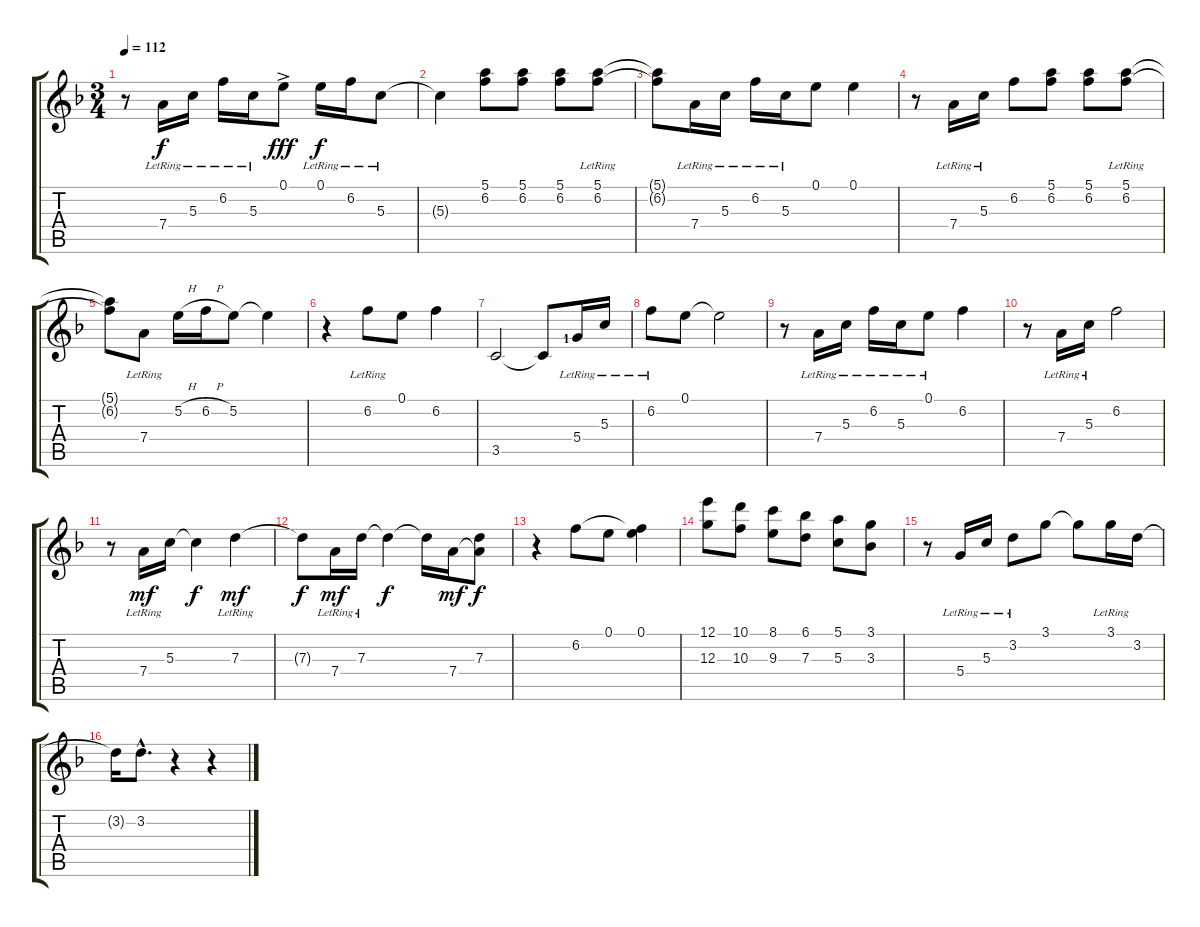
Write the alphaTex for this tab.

\track "" {instrument acousticguitarsteel}
\staff {score tabs}
\tuning (E4 B3 G3 D3 A2 D2) {hide}
\ts (3 4)
\tempo 112
\clef g2
\ks dminor
r.8{dy f} 7.4{lr}.16 5.3{lr}.16 6.2{lr}.16 5.3{lr}.16 0.1{ac}.8{dy fff} 0.1{lr}.16{dy f} 6.2{lr}.16 5.3{lr}.8 |
5.3{t}.4 (5.1 6.2).8 (5.1 6.2).8 (5.1 6.2).8 (5.1 6.2{lr}).8 |
(5.1{t} 6.2{t}).8 7.4{lr}.16 5.3{lr}.16 6.2{lr}.16 5.3{lr}.16 0.1.8 0.1.4 |
r.8 7.4{lr}.16 5.3{lr}.16 6.2.8 (5.1 6.2).8 (5.1 6.2).8 (5.1 6.2{lr}).8 |
(5.1{t} 6.2{t}).8 7.4{lr}.8 5.2{h}.16 6.2{h}.16 5.2.8 5.2{t}.4 |
r.4 6.2{lr}.8 0.1.8 6.2.4 |
3.5.2 3.5{t}.8 5.4{lr lf 2}.16 5.3{lr}.16 |
6.2{lr}.8 0.1.8 0.1{t}.2 |
r.8 7.4{lr}.16 5.3{lr}.16 6.2{lr}.16 5.3{lr}.16 0.1{lr}.8 6.2.4 |
r.8 7.4{lr}.16 5.3{lr}.16 6.2.2 |
r.8 7.4{lr}.16{dy mf} 5.3.16 5.3{t}.4{dy f} 7.3{lr}.4{dy mf} |
7.3{t}.8{dy f} 7.4{lr}.16{dy mf} 7.3{lr}.16 7.3{t}.4{dy f} 7.3{t}.16 7.4.16{dy mf} (7.3 7.4{t}).8{dy f} |
r.4 6.2.8 0.1.8 (0.1 6.2{t}).4 |
(12.1 12.3).8 (10.1 10.3).8 (8.1 9.3).8 (6.1 7.3).8 (5.1 5.3).8 (3.1 3.3).8 |
r.8 5.4{lr}.16 5.3{lr}.16 3.2{lr}.8 3.1.8 3.1{t}.8 3.1{lr}.16 3.2.16 |
3.2{t}.16 3.2{hac}.8{d} r.4 r.4
